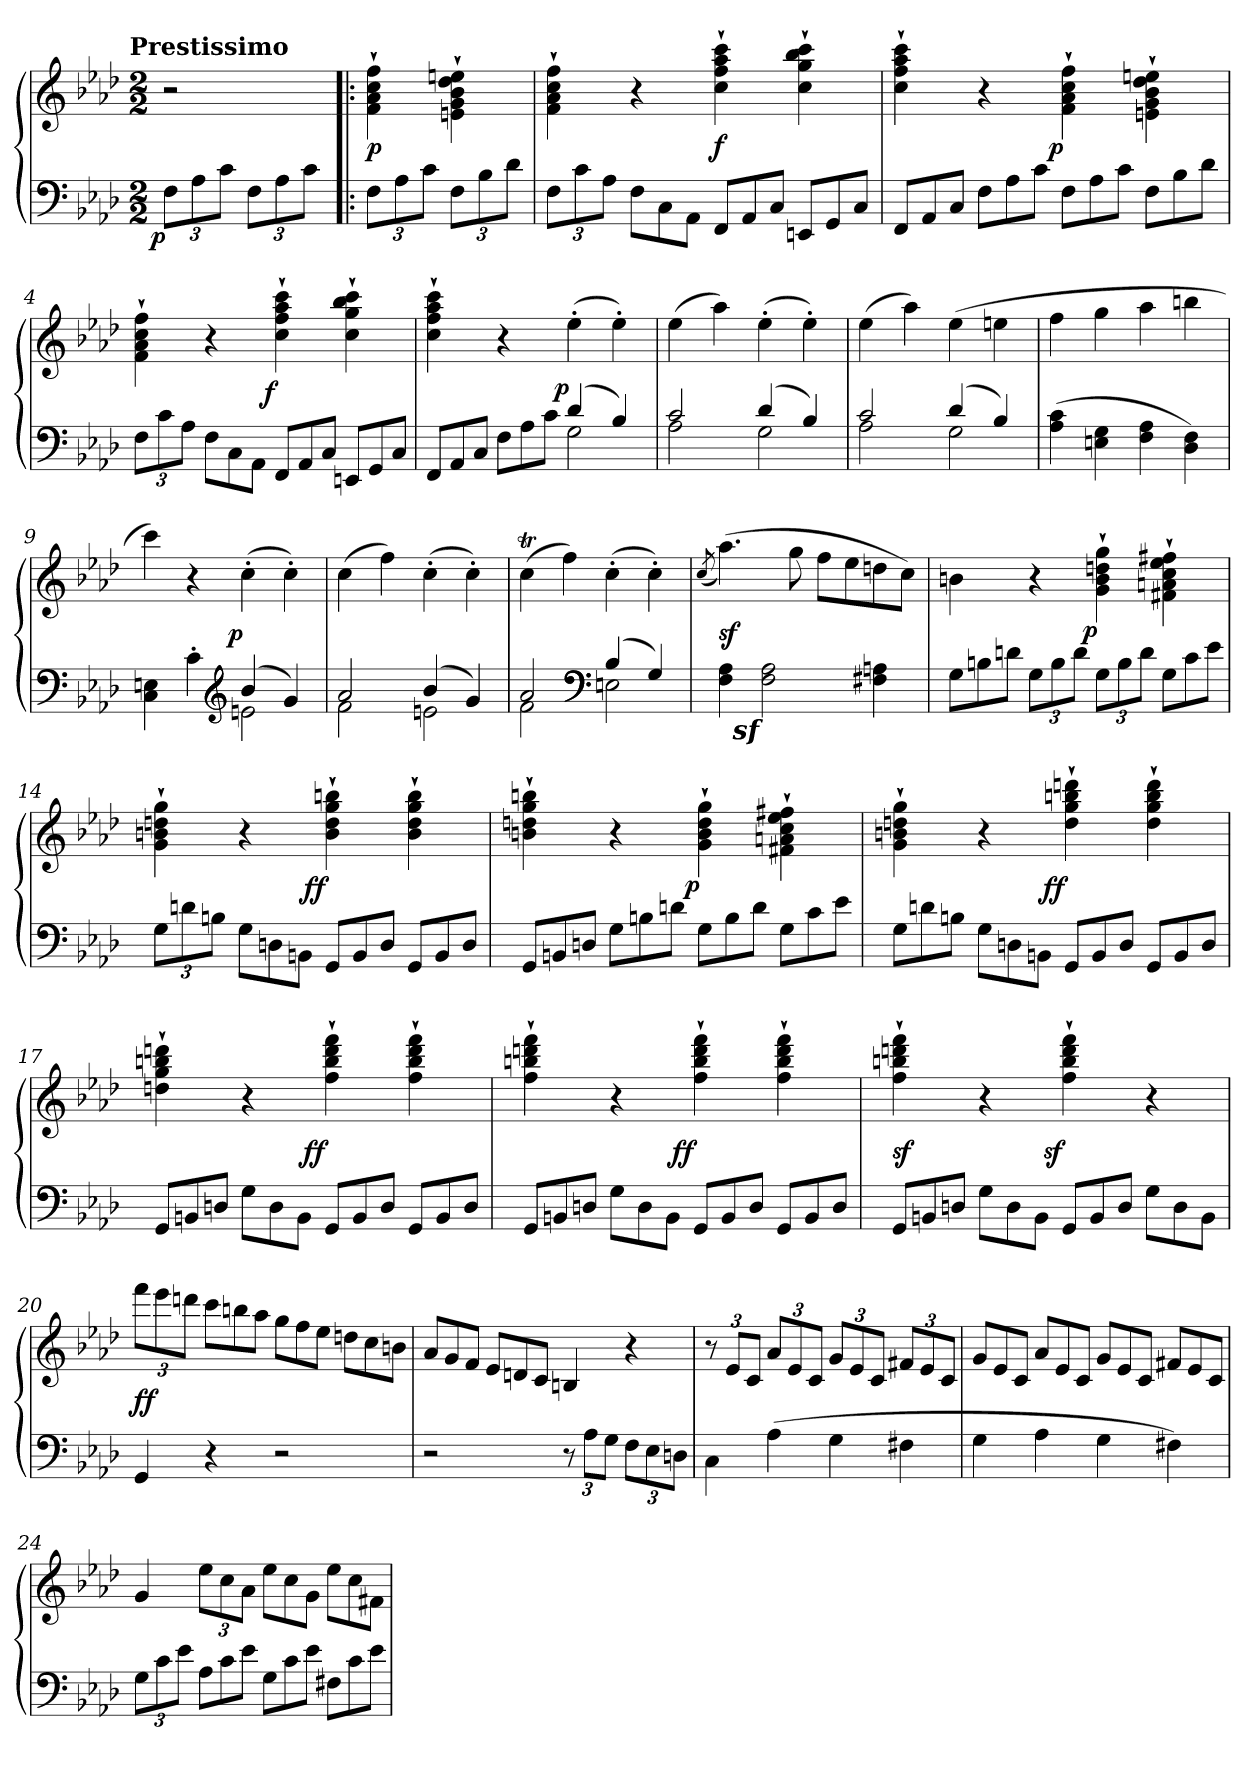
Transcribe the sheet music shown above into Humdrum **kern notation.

**kern	**kern	**dynam
*part1	*part1	*part1
*staff2	*staff1	*staff1/2
*clefF4	*clefG2	*
*k[b-e-a-d-]	*k[b-e-a-d-]	*
*f:	*f:	*
!!LO:TX:omd:t=Prestissimo
*M2/2	*M2/2	*
*MM192	*MM192	*
*Xbrackettup	*	*
=1	=1	=1
!	!	!LO:DY:b=2:rj
12FL	2r	p
12A-	.	.
12cJ	.	.
12FL	.	.
12A-	.	.
12cJ	.	.
=!|:	=!|:	=!|:
12FL	4f` 4a-` 4cc` 4ff`	p
12A-	.	.
12cJ	.	.
12FL	4en`\ 4g`\ 4b-`\ 4dd-`\ 4een`\	.
12B-	.	.
12d-J	.	.
=2	=2	=2
12FL	4f` 4a-` 4cc` 4ff`	.
12c	.	.
12A-J	.	.
*Xtuplet	*	*
12F\L	4r	.
12C\	.	.
12AA-\J	.	.
12FFL	4cc` 4ff` 4aa-` 4ccc`	f
12AA-	.	.
12CJ	.	.
12EEnL	4cc` 4gg` 4bb-` 4ccc`	.
12GG	.	.
12CJ	.	.
=3	=3	=3
12FFL	4cc` 4ff` 4aa-` 4ccc`	.
12AA-	.	.
12CJ	.	.
12FL	4r	.
12A-	.	.
12cJ	.	.
!	!	!LO:DY:rj
12FL	4f` 4a-` 4cc` 4ff`	p
12A-	.	.
12cJ	.	.
12FL	4en`\ 4g`\ 4b-`\ 4dd-`\ 4een`\	.
12B-	.	.
12d-J	.	.
=4	=4	=4
*tuplet	*	*
12FL	4f` 4a-` 4cc` 4ff`	.
12c	.	.
12A-J	.	.
*Xtuplet	*	*
12F\L	4r	.
12C\	.	.
12AA-\J	.	.
!	!	!LO:DY:rj
12FFL	4cc` 4ff` 4aa-` 4ccc`	f
12AA-	.	.
12CJ	.	.
12EEnL	4cc` 4gg` 4bb-` 4ccc`	.
12GG	.	.
12CJ	.	.
=5	=5	=5
*^	*	*
12FFL	2ryy	4cc` 4ff` 4aa-` 4ccc`	.
12AA-	.	.	.
12CJ	.	.	.
12FL	.	4r	.
12A-	.	.	.
12cJ	.	.	.
!	!	!	!LO:DY:rj
(4d-	2G	(4ee-'	p
4B-)	.	4ee-')	.
=6	=6	=6	=6
2c	2A-	(4ee-	.
.	.	4aa-)	.
(4d-	2G	(4ee-'	.
4B-)	.	4ee-')	.
=7	=7	=7	=7
2c	2A-	(4ee-	.
.	.	4aa-)	.
(4d-	2G	(4ee-	.
4B-)	.	4een	.
*v	*v	*	*
=8	=8	=8
(4A- 4c	4ff	.
4En 4G	4gg	.
4F 4A-	4aa-	.
4D- 4F)	4bbn	.
=9	=9	=9
*^	*	*
2ryy	4C 4En	4ccc)	.
.	4c'	4r	.
*clefG2	*	*	*
!	!	!	!LO:DY:rj
(4b-	2en	(4cc'	p
4g)	.	4cc')	.
=10	=10	=10	=10
2a-	2f	(4cc	.
.	.	4ff)	.
(4b-	2en	(4cc'	.
4g)	.	4cc')	.
=11	=11	=11	=11
2a-	2f	(4cct	.
.	.	4ff)	.
*clefF4	*	*	*
(4B-	2En	(4cc'	.
4G)	.	4cc')	.
*v	*v	*	*
=12	=12	=12
.	(<8qcc	.
4F 4A-	(4.aa-)	sf
!LO:DY:rj	!	!
2Fz 2A-z	.	.
.	8gg	.
.	8ffL	.
.	8ee-	.
4F#X 4An	8ddn	.
.	8ccJ)	.
=13	=13	=13
12GL	4bn	.
12Bn	.	.
12dnJ	.	.
*tuplet	*	*
12GL	4r	.
12B	.	.
12dJ	.	.
!	!	!LO:DY:rj
12GL	4g` 4b` 4ddn` 4gg`	p
12B	.	.
12dJ	.	.
*Xtuplet	*	*
12GL	4f#X` 4an` 4cc` 4ee-` 4ff#X`	.
12c	.	.
12e-J	.	.
=14	=14	=14
*tuplet	*	*
12GL	4g` 4bn` 4ddn` 4gg`	.
12dn	.	.
12BnJ	.	.
*Xtuplet	*	*
12GL	4r	.
12Dn	.	.
12BBnJ	.	.
!	!	!LO:DY:rj
12GGL	4b` 4dd` 4gg` 4bbn`	ff
12BB	.	.
12DJ	.	.
12GGL	4b` 4dd` 4gg` 4bb`	.
12BB	.	.
12DJ	.	.
=15	=15	=15
12GGL	4bn` 4ddn` 4gg` 4bbn`	.
12BBn	.	.
12DnJ	.	.
12GL	4r	.
12Bn	.	.
12dnJ	.	.
!	!	!LO:DY:rj
12GL	4g` 4b` 4dd` 4gg`	p
12B	.	.
12dJ	.	.
12GL	4f#X` 4an` 4cc` 4ee-` 4ff#X`	.
12c	.	.
12e-J	.	.
=16	=16	=16
12GL	4g` 4bn` 4ddn` 4gg`	.
12dn	.	.
12BnJ	.	.
12GL	4r	.
12Dn	.	.
12BBnJ	.	.
!	!	!LO:DY:rj
12GGL	4dd` 4gg` 4bbn` 4dddn`	ff
12BB	.	.
12DJ	.	.
12GGL	4dd` 4gg` 4bb` 4ddd`	.
12BB	.	.
12DJ	.	.
=17	=17	=17
12GGL	4ddn` 4gg` 4bbn` 4dddn`	.
12BBn	.	.
12DnJ	.	.
12GL	4r	.
12D	.	.
12BBJ	.	.
!	!	!LO:DY:rj
12GGL	4ff` 4bb` 4ddd` 4fff`	ff
12BB	.	.
12DJ	.	.
12GGL	4ff` 4bb` 4ddd` 4fff`	.
12BB	.	.
12DJ	.	.
=18	=18	=18
12GGL	4ff` 4bbn` 4dddn` 4fff`	.
12BBn	.	.
12DnJ	.	.
12GL	4r	.
12D	.	.
12BBJ	.	.
!	!	!LO:DY:rj
12GGL	4ff` 4bb` 4ddd` 4fff`	ff
12BB	.	.
12DJ	.	.
12GGL	4ff` 4bb` 4ddd` 4fff`	.
12BB	.	.
12DJ	.	.
=19	=19	=19
12GGL	4ff` 4bbn` 4dddn` 4fff`	sf
12BBn	.	.
12DnJ	.	.
12GL	4r	.
12D	.	.
12BBJ	.	.
!	!	!LO:DY:rj
12GGL	4ff` 4bb` 4ddd` 4fff`	sf
12BB	.	.
12DJ	.	.
12GL	4r	.
12D	.	.
12BBJ	.	.
=20	=20	=20
*	*Xbrackettup	*
4GG	12fffL	ff
.	12eee-	.
.	12dddnJ	.
*	*Xtuplet	*
4r	12cccL	.
.	12bbn	.
.	12aa-J	.
2r	12ggL	.
.	12ff	.
.	12ee-J	.
.	12ddnL	.
.	12cc	.
.	12bnJ	.
=21	=21	=21
2r	12a-L	.
.	12g	.
.	12fJ	.
.	12e-L	.
.	12dn	.
.	12cJ	.
*tuplet	*	*
12r	4Bn	.
12A-L	.	.
12GJ	.	.
12FL	4r	.
12E-	.	.
12DnJ	.	.
=22	=22	=22
*	*tuplet	*
4C\	12r	.
.	12e-L	.
.	12cJ	.
(4A-	12a-L	.
.	12e-	.
.	12cJ	.
4G	12gL	.
.	12e-	.
.	12cJ	.
4F#X	12f#XL	.
.	12e-	.
.	12cJ	.
=23	=23	=23
*	*Xtuplet	*
4G	12gL	.
.	12e-	.
.	12cJ	.
4A-	12a-L	.
.	12e-	.
.	12cJ	.
4G	12gL	.
.	12e-	.
.	12cJ	.
4F#X)	12f#XL	.
.	12e-	.
.	12cJ	.
=24	=24	=24
12GL	4g	.
12c	.	.
12e-J	.	.
*Xtuplet	*tuplet	*
12A-L	12ee-L	.
12c	12cc	.
12e-J	12a-J	.
*	*Xtuplet	*
12GL	12ee-L	.
12c	12cc	.
12e-J	12gJ	.
12F#XL	12ee-L	.
12c	12cc	.
12e-J	12f#XJ	.
=	=	=
*-	*-	*-
